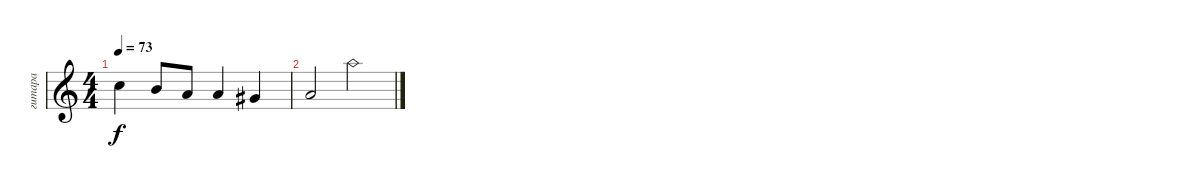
\track ("гитара " "гитара ") {instrument acousticguitarsteel}
\staff {score}
\tuning (E4 B3 G3 D3 A2 E2) {hide}
\ts (4 4)
\tempo 73
\clef g2
\ks c
5.3.4{dy f} 4.3.8 2.3.8 2.3.4 1.3.4 |
2.3.2 7.4{nh}.2
